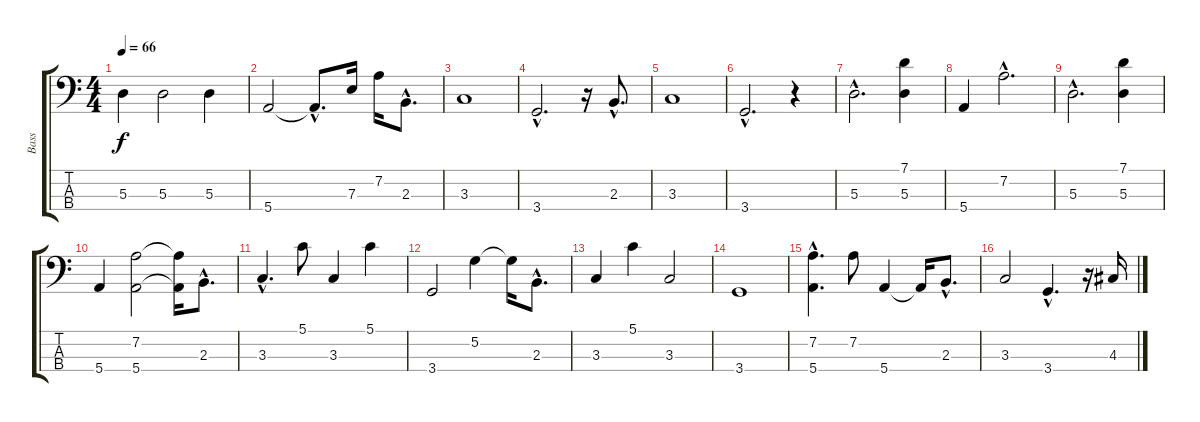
\track ("Bass" "Bass") {instrument electricbassfinger}
\staff {score tabs}
\tuning (G2 D2 A1 E1) {hide}
\ts (4 4)
\tempo 66
\clef f4
\ks c
5.3.4{dy f} 5.3.2 5.3.4 |
5.4.2 5.4{hac t}.8{d} 7.3.16 7.2.16 2.3{hac}.8{d} |
3.3.1 |
3.4{hac}.2{d} r.16 2.3{hac}.8{d} |
3.3.1 |
3.4{hac}.2{d} r.4 |
5.3{hac}.2{d} (7.1 5.3).4 |
5.4.4 7.2{hac}.2{d} |
5.3{hac}.2{d} (7.1 5.3).4 |
5.4.4 (7.2 5.4).2 (7.2{t} 5.4{t}).16 2.3{hac}.8{d} |
3.3{hac}.4{d} 5.1.8 3.3.4 5.1.4 |
3.4.2 5.2.4 5.2{t}.16 2.3{hac}.8{d} |
3.3.4 5.1.4 3.3.2 |
3.4.1 |
(7.2{hac} 5.4{hac}).4{d} 7.2.8 5.4.4 5.4{t}.16 2.3{hac}.8{d} |
3.3.2 3.4{hac}.4{d} r.16 4.3.16
